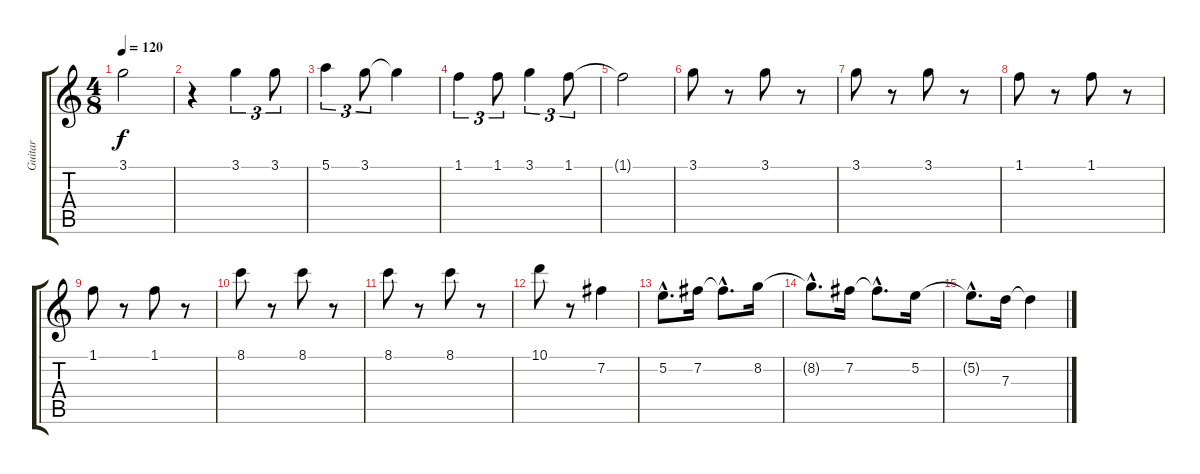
\track ("Guitar" "Guitar") {instrument electricguitarjazz}
\staff {score tabs}
\tuning (E4 B3 G3 D3 A2 E2) {hide}
\ts (4 8)
\tempo 120
\clef g2
\ks c
3.1{t}.2{dy f} |
r.4 3.1.4{tu (3 2)} 3.1.8{tu (3 2)} |
5.1.4{tu (3 2)} 3.1.8{tu (3 2)} 3.1{t}.4 |
1.1.4{tu (3 2)} 1.1.8{tu (3 2)} 3.1.4{tu (3 2)} 1.1.8{tu (3 2)} |
1.1{t}.2 |
3.1.8 r.8 3.1.8 r.8 |
3.1.8 r.8 3.1.8 r.8 |
1.1.8 r.8 1.1.8 r.8 |
1.1.8 r.8 1.1.8 r.8 |
8.1.8 r.8 8.1.8 r.8 |
8.1.8 r.8 8.1.8 r.8 |
10.1.8 r.8 7.2.4 |
5.2{hac}.8{d} 7.2.16 7.2{hac t}.8{d} 8.2.16 |
8.2{hac t}.8{d} 7.2.16 7.2{hac t}.8{d} 5.2.16 |
5.2{hac t}.8{d} 7.3.16 7.3{t}.4
